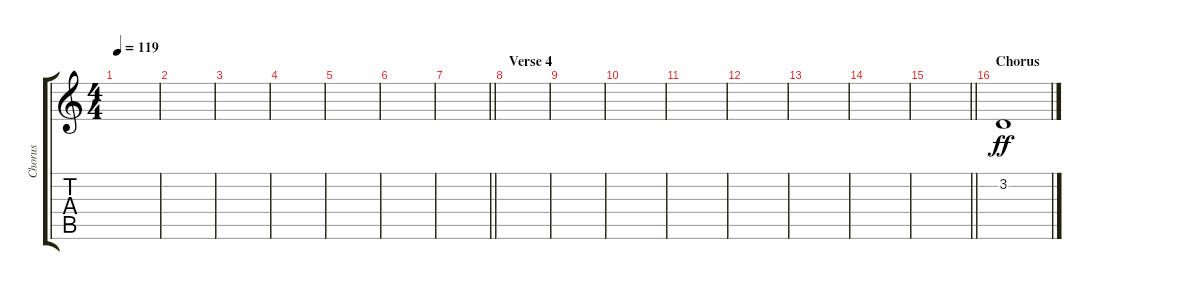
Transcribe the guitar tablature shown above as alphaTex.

\track ("Chorus" "Chorus") {instrument pad4choir}
\staff {score tabs}
\tuning (E4 B3 G3 D3 A2 E2) {hide}
\ts (4 4)
\tempo 119
\clef g2
\ks c
|
|
|
|
|
|
\barLineRight lightlight
|
\section ("" "Verse 4")
|
|
|
|
|
|
|
\barLineRight lightlight
|
\section ("" "Chorus")
3.2.1{dy ff instrument pad4choir}
